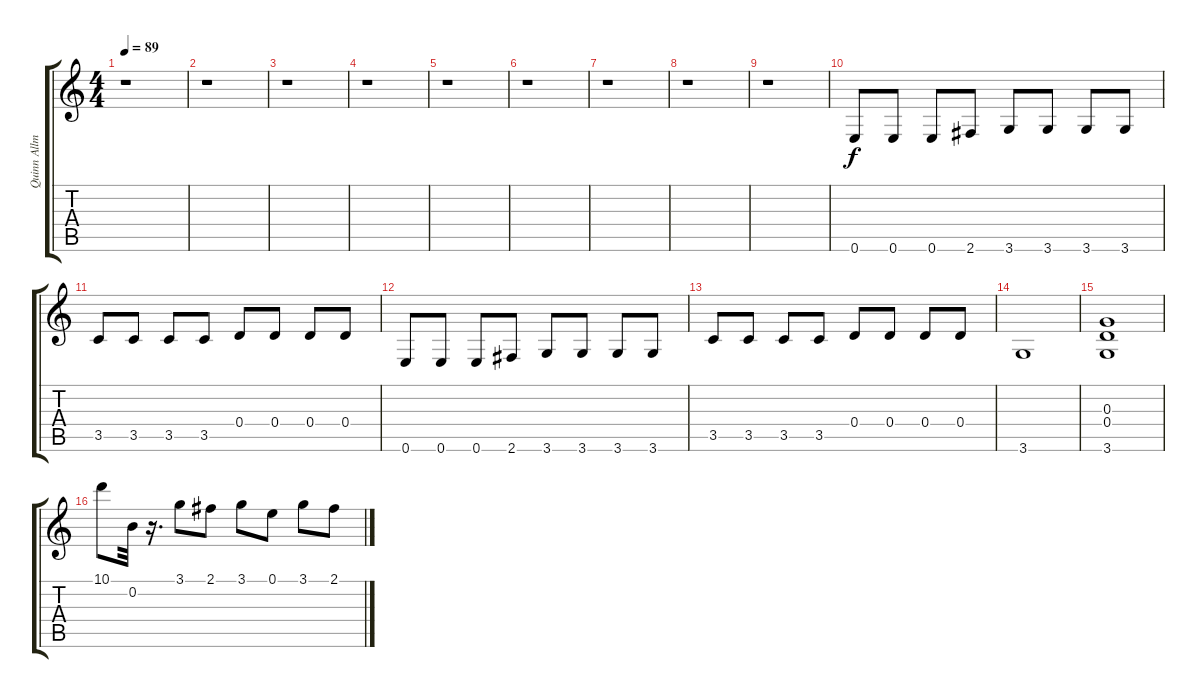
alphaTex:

\track ("Quinn Allman - Guitar 1" "Quinn Allm") {instrument electricguitarjazz}
\staff {score tabs}
\tuning (E4 B3 G3 D3 A2 E2) {hide}
\ts (4 4)
\tempo 89
\clef g2
\ks c
r.1{dy f} |
r.1 |
r.1 |
r.1 |
r.1 |
r.1 |
r.1 |
r.1 |
r.1 |
0.6.8 0.6.8 0.6.8 2.6.8 3.6.8 3.6.8 3.6.8 3.6.8 |
3.5.8 3.5.8 3.5.8 3.5.8 0.4.8 0.4.8 0.4.8 0.4.8 |
0.6.8 0.6.8 0.6.8 2.6.8 3.6.8 3.6.8 3.6.8 3.6.8 |
3.5.8 3.5.8 3.5.8 3.5.8 0.4.8 0.4.8 0.4.8 0.4.8 |
3.6.1 |
(0.3 0.4 3.6).1 |
10.1.8 0.2.32 r.16{d} 3.1.8 2.1.8 3.1.8 0.1.8 3.1.8 2.1.8
